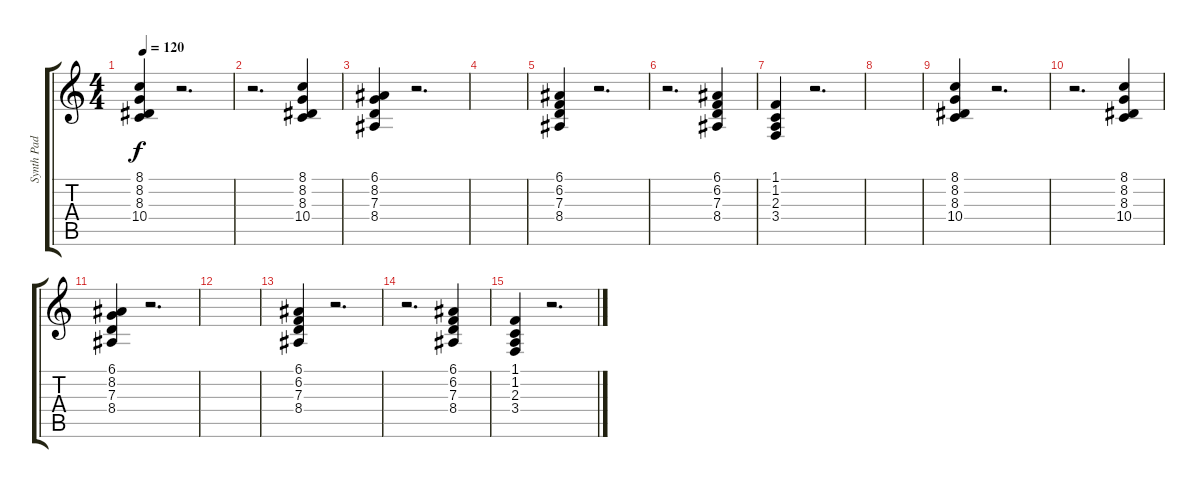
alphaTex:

\track ("Synth Pad #1" "Synth Pad ") {instrument lead6voice}
\staff {score tabs}
\tuning (E4 B3 G3 D3 A2 E2) {hide}
\ts (4 4)
\tempo 120
\clef g2
\ks c
(8.1 8.2 8.3 10.4).4{dy f} r.2{d} |
r.2{d} (8.1 8.2 8.3 10.4).4 |
(6.1 8.2 7.3 8.4).4 r.2{d} |
|
(6.1 6.2 7.3 8.4).4 r.2{d} |
r.2{d} (6.1 6.2 7.3 8.4).4 |
(1.1 1.2 2.3 3.4).4 r.2{d} |
|
(8.1 8.2 8.3 10.4).4 r.2{d} |
r.2{d} (8.1 8.2 8.3 10.4).4 |
(6.1 8.2 7.3 8.4).4 r.2{d} |
|
(6.1 6.2 7.3 8.4).4 r.2{d} |
r.2{d} (6.1 6.2 7.3 8.4).4 |
(1.1 1.2 2.3 3.4).4 r.2{d}
